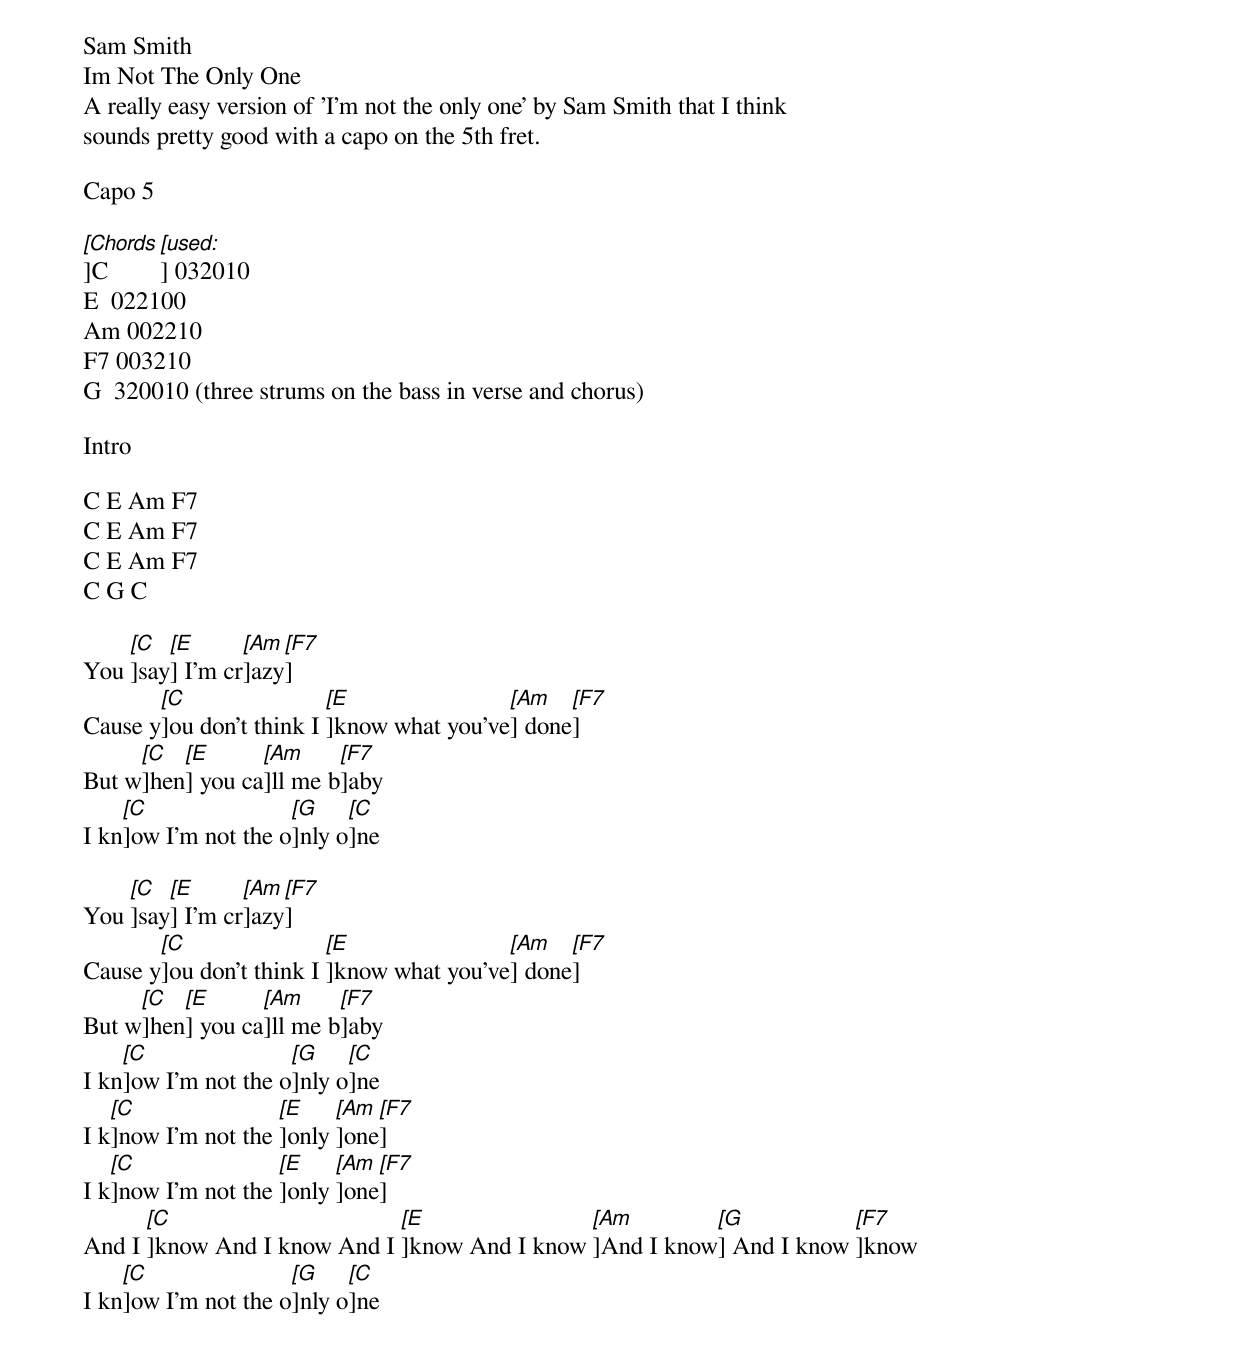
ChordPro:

Sam Smith
Im Not The Only One
A really easy version of 'I'm not the only one' by Sam Smith that I think
sounds pretty good with a capo on the 5th fret.

Capo 5

[[Chords]]C [[used:]] 032010
E  022100
Am 002210
F7 003210
G  320010 (three strums on the bass in verse and chorus)

Intro

C E Am F7
C E Am F7
C E Am F7
C G C

You [[C]]say[[E]] I'm cr[[Am]]azy[[F7]]
Cause y[[C]]ou don't think I [[E]]know what you've[[Am]] done[[F7]]
But w[[C]]hen[[E]] you ca[[Am]]ll me b[[F7]]aby
I kn[[C]]ow I'm not the o[[G]]nly o[[C]]ne

You [[C]]say[[E]] I'm cr[[Am]]azy[[F7]]
Cause y[[C]]ou don't think I [[E]]know what you've[[Am]] done[[F7]]
But w[[C]]hen[[E]] you ca[[Am]]ll me b[[F7]]aby
I kn[[C]]ow I'm not the o[[G]]nly o[[C]]ne
I k[[C]]now I'm not the [[E]]only [[Am]]one[[F7]]
I k[[C]]now I'm not the [[E]]only [[Am]]one[[F7]]
And I [[C]]know And I know And I [[E]]know And I know [[Am]]And I know[[G]] And I know [[F7]]know
I kn[[C]]ow I'm not the o[[G]]nly o[[C]]ne
